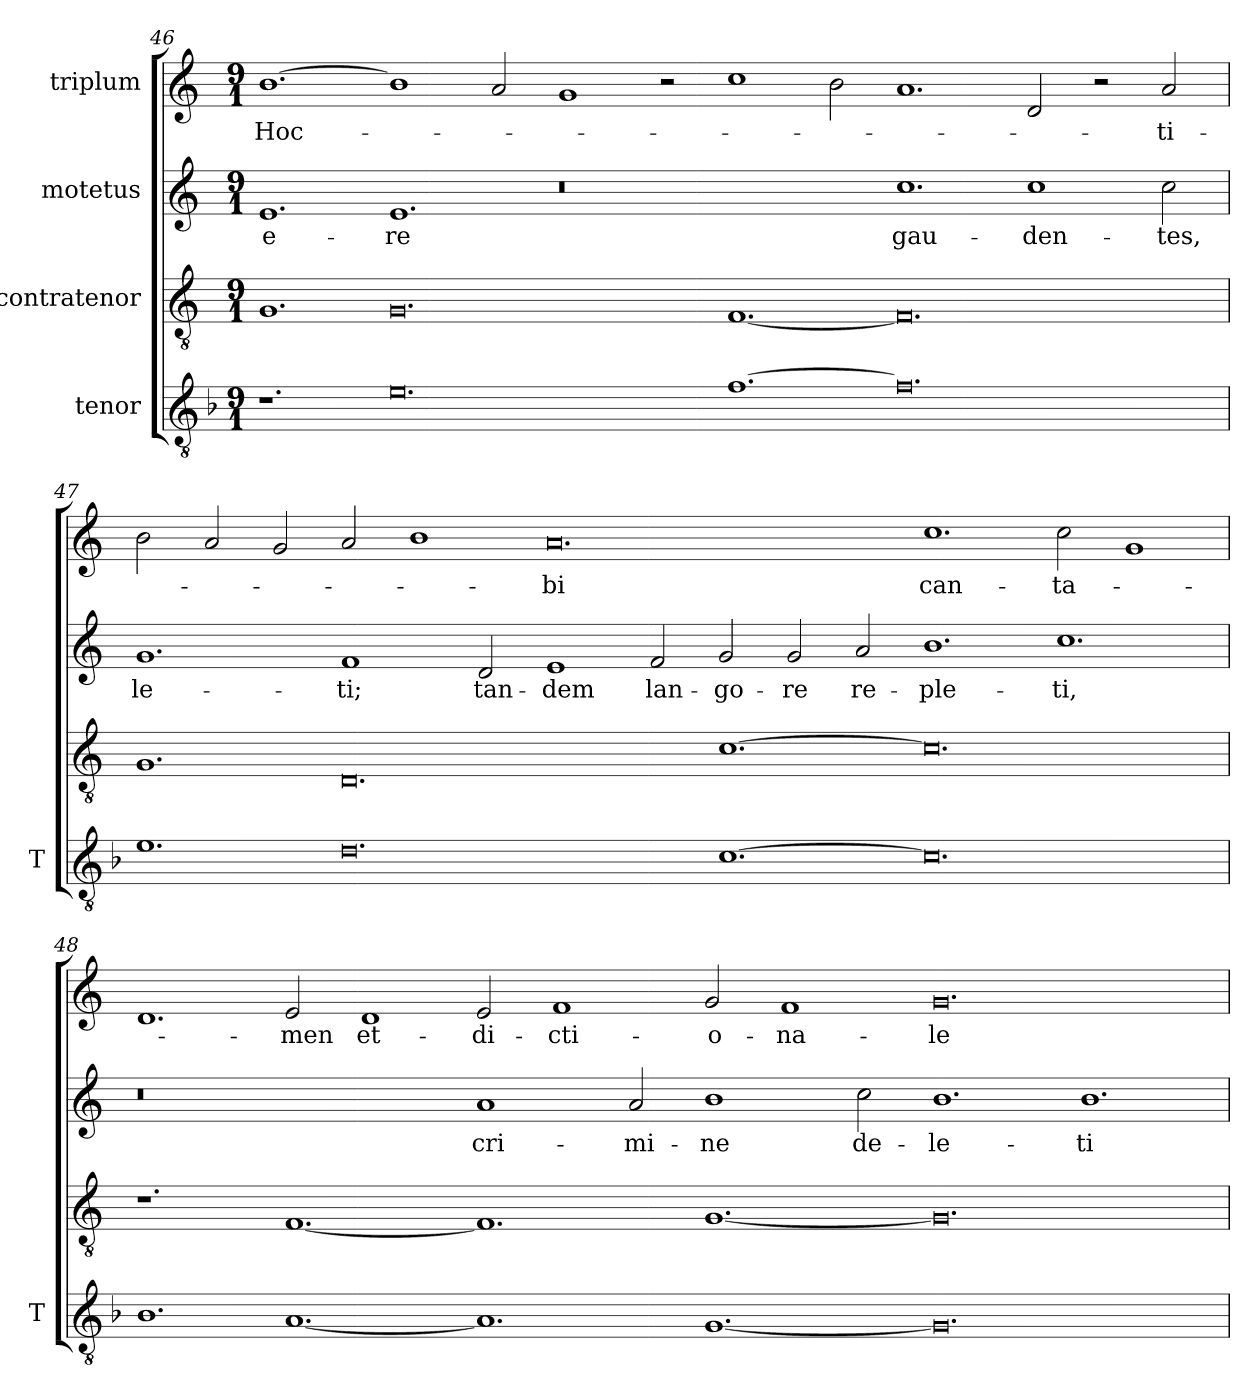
**kern	**kern	**kern	**text	**kern	**text
*part4	*part3	*part2	*part2	*part1	*part1
*staff4	*staff3	*staff2	*staff2	*staff1	*staff1
*I"tenor	*I"contratenor	*I"motetus	*	*I"triplum	*
*I'T	*	*	*	*	*
!!LO:LB:g=z
*clefGv2	*clefGv2	*clefG2	*	*clefG2	*
*k[b-]	*k[]	*k[]	*	*k[]	*
*F:	*C:	*C:	*	*C:	*
*M9/1	*M9/1	*M9/1	*	*M9/1	*
=46	=46	=46	=46	=46	=46
1.r	1.G/	1.e/	-e-	[1.b\	Hoc-
0.e\	0.G/	1.e/	-re	1b\]	.
.	.	.	.	2a/	.
.	.	0.r	.	1g/	.
.	.	.	.	2r	.
[1.f\	[1.F/	.	.	1cc\	.
.	.	.	.	2b\	.
0.f\]	0.F/]	1.cc\	gau-	1.a/	.
.	.	1cc\	-den-	2d/	.
.	.	.	.	2r	.
.	.	2cc\	-tes,	2a/	ti-
!!LO:PB:g=z
=47	=47	=47	=47	=47	=47
1.e\	1.G/	1.g/	le-	2b\	.
.	.	.	.	2a/	.
.	.	.	.	2g/	.
0.d\	0.D/	1f/	-ti;	2a/	.
.	.	.	.	1b\	.
.	.	2d/	tan-	.	.
.	.	1e/	-dem	0.a/	-bi
.	.	2f/	lan-	.	.
[1.c\	[1.c\	2g/	-go-	.	.
.	.	2g/	-re	.	.
.	.	2a/	re-	.	.
0.c\]	0.c\]	1.b\	-ple-	1.cc\	can-
.	.	1.cc\	-ti,	2cc\	-ta-
.	.	.	.	1g/	.
!!LO:LB:g=z
=48	=48	=48	=48	=48	=48
1.B-\	1.r	0.r	.	1.d/	.
[1.A/	[1.F/	.	.	2e/	-men
.	.	.	.	1d/	et-
1.A/]	1.F/]	1a/	cri-	2e/	di-
.	.	.	.	1f/	-cti-
.	.	2a/	-mi-	.	.
[1.G/	[1.G/	1b\	-ne	2g/	-o-
.	.	.	.	1f/	-na-
.	.	2cc\	de-	.	.
0.G/]	0.G/]	1.b\	-le-	0.g/	-le
.	.	1.b\	-ti	.	.
=	=	=	=	=	=
*-	*-	*-	*-	*-	*-
